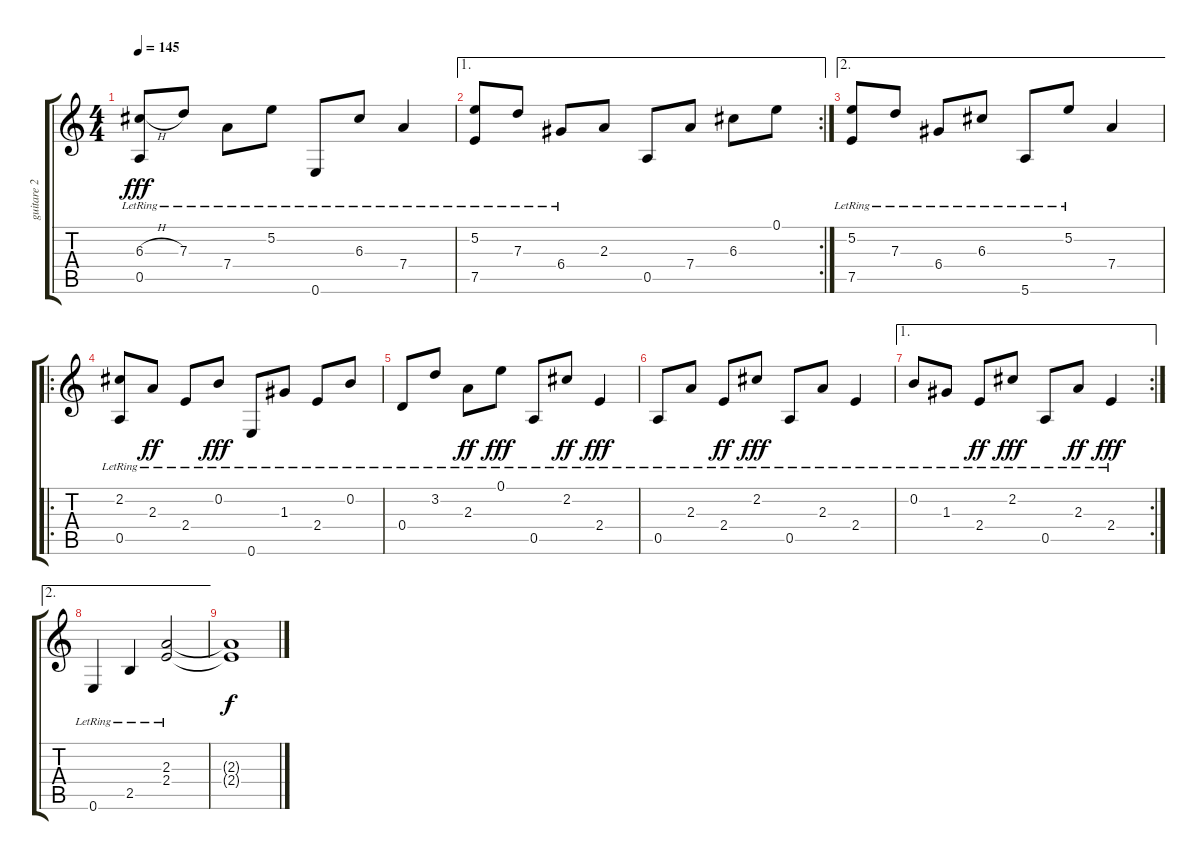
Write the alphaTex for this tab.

\track ("guitare 2" "guitare 2") {instrument acousticguitarnylon}
\staff {score tabs}
\tuning (E4 B3 G3 D3 A2 E2) {hide}
\ts (4 4)
\tempo 145
\clef g2
\ks c
(6.3{h} 0.5{lr}).8{dy fff} 7.3{lr}.8 7.4{lr}.8 5.2{lr}.8 0.6{lr}.8 6.3{lr}.8 7.4{lr}.4 |
\ae 1
\rc 2
(5.2{lr} 7.5{lr}).8 7.3{lr}.8 6.4{lr}.8 2.3.8 0.5.8 7.4.8 6.3.8 0.1.8 |
\ae 2
(5.2{lr} 7.5{lr}).8 7.3{lr}.8 6.4{lr}.8 6.3{lr}.8 5.6{lr}.8 5.2{lr}.8 7.4.4 |
\ro
(2.2{lr} 0.5{lr}).8 2.3{lr}.8{dy ff} 2.4{lr}.8 0.2{lr}.8{dy fff} 0.6{lr}.8 1.3{lr}.8 2.4{lr}.8 0.2{lr}.8 |
0.4{lr}.8 3.2{lr}.8 2.3{lr}.8{dy ff} 0.1{lr}.8{dy fff} 0.5{lr}.8 2.2{lr}.8{dy ff} 2.4{lr}.4{dy fff} |
0.5{lr}.8 2.3{lr}.8 2.4{lr}.8{dy ff} 2.2{lr}.8{dy fff} 0.5{lr}.8 2.3{lr}.8 2.4{lr}.4 |
\ae 1
\rc 2
0.2{lr}.8 1.3{lr}.8 2.4{lr}.8{dy ff} 2.2{lr}.8{dy fff} 0.5{lr}.8 2.3{lr}.8{dy ff} 2.4{lr}.4{dy fff} |
\ae 2
0.6{lr}.4 2.5{lr}.4 (2.3 2.4{lr}).2 |
(2.3{t} 2.4{t}).1{dy f}
